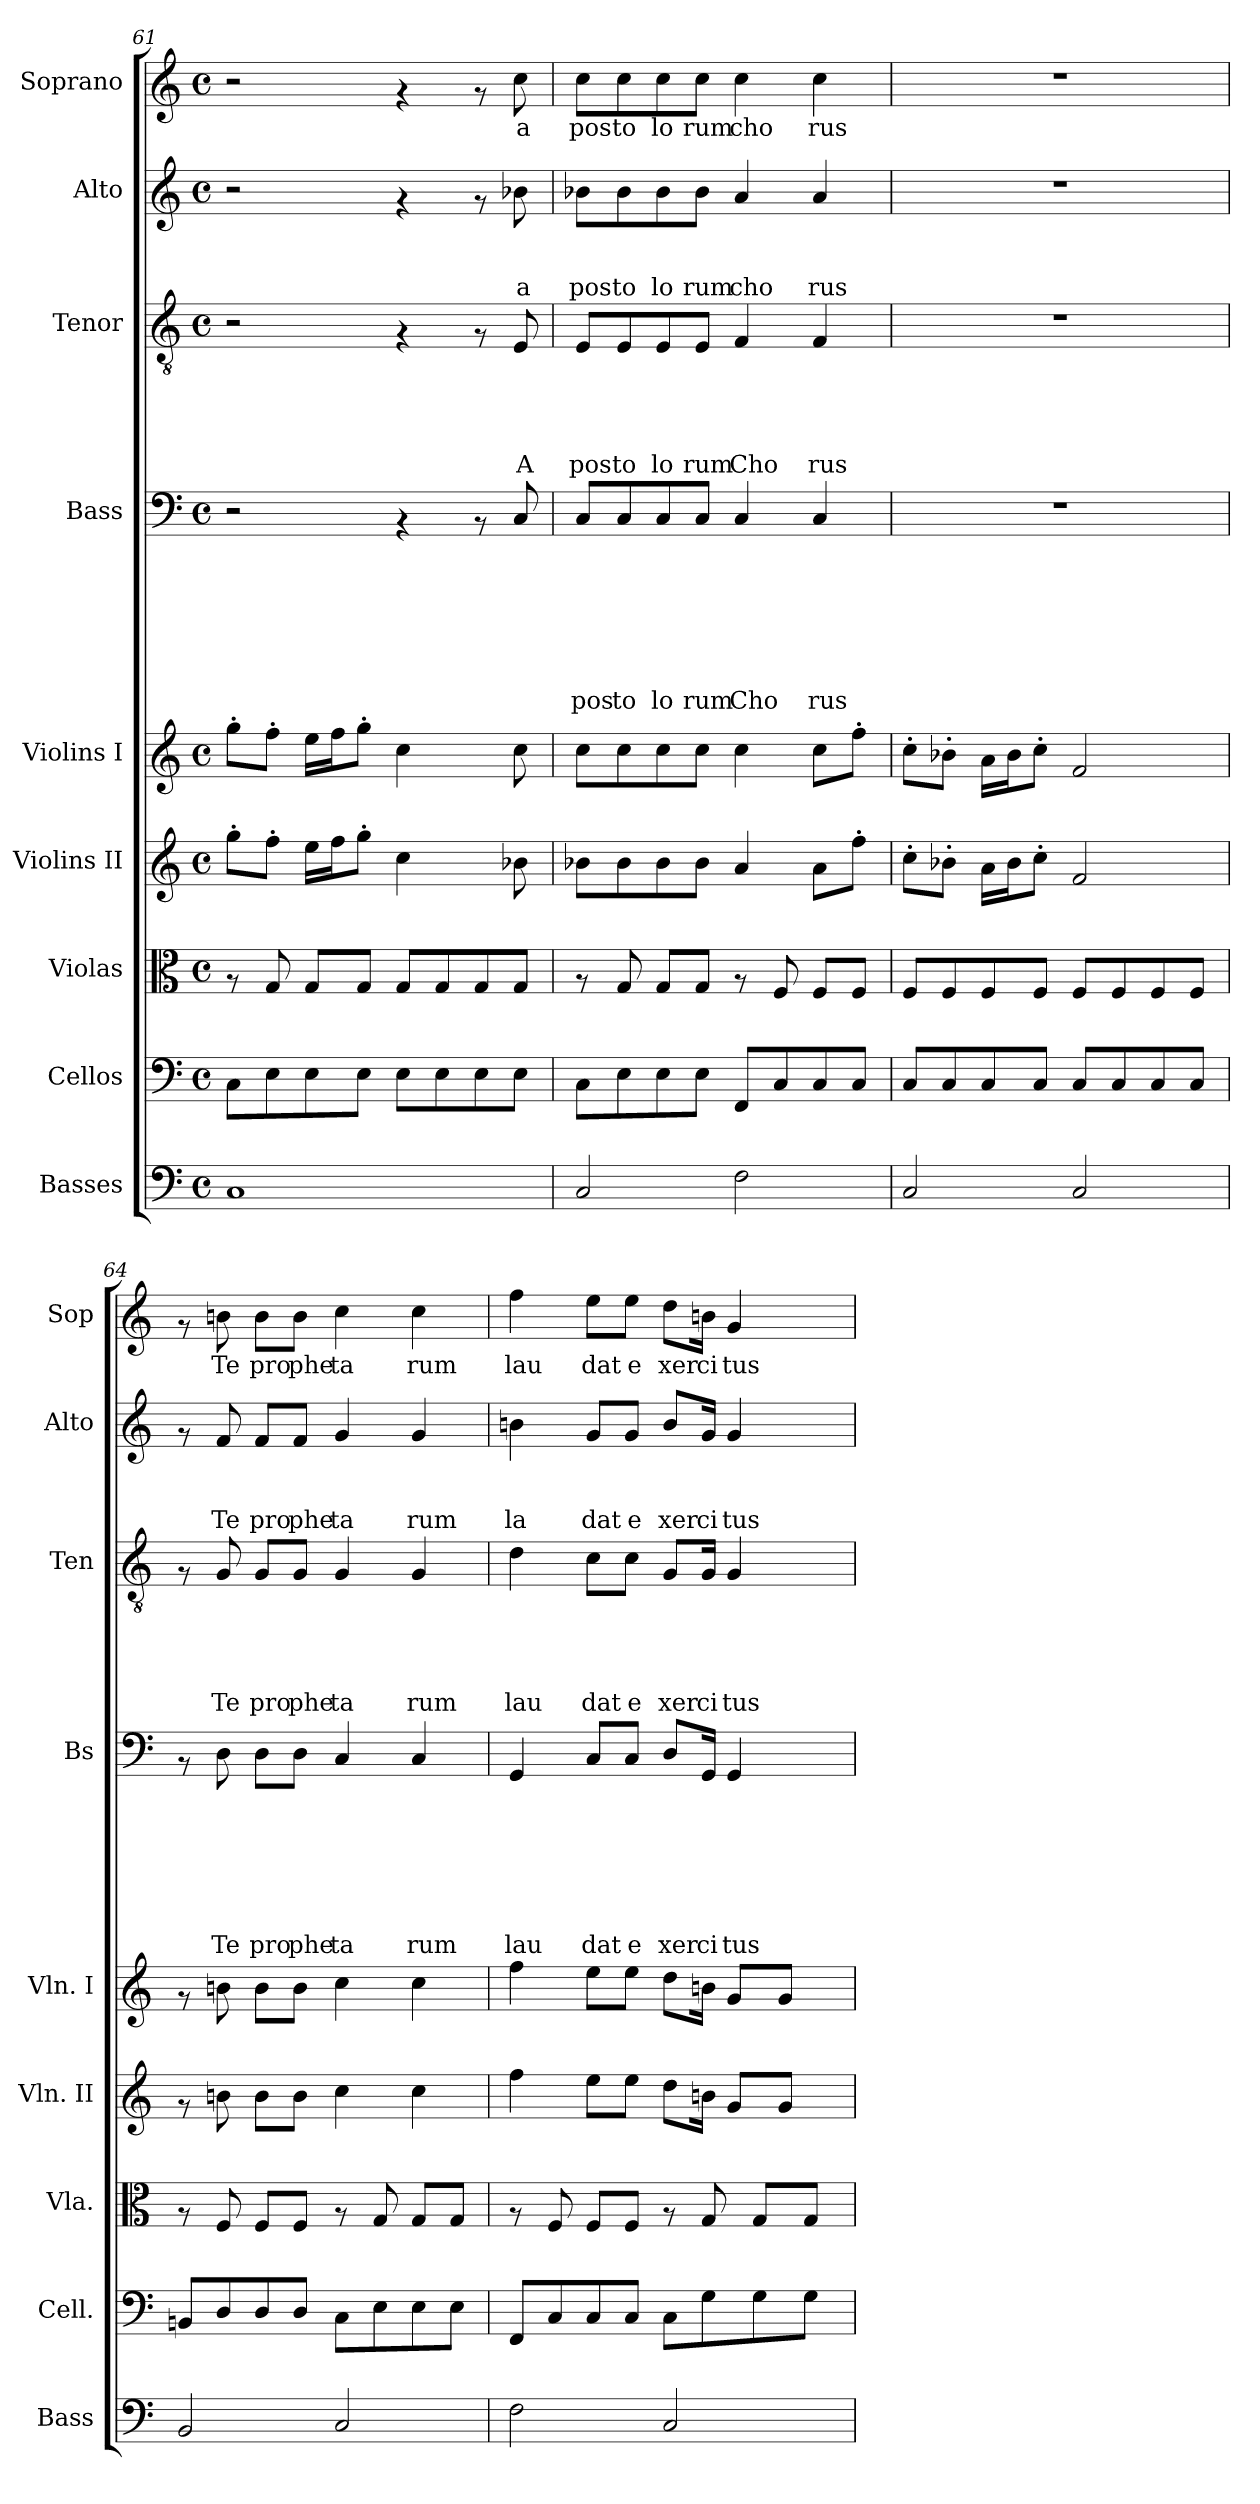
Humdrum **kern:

**kern	**kern	**kern	**kern	**kern	**kern	**text	**text	**text	**text	**text	**text	**text	**kern	**text	**text	**text	**text	**text	**kern	**text	**text	**text	**kern	**text
*part9	*part8	*part7	*part6	*part5	*part4	*part4	*part4	*part4	*part4	*part4	*part4	*part4	*part3	*part3	*part3	*part3	*part3	*part3	*part2	*part2	*part2	*part2	*part1	*part1
*staff9	*staff8	*staff7	*staff6	*staff5	*staff4	*staff4	*staff4	*staff4	*staff4	*staff4	*staff4	*staff4	*staff3	*staff3	*staff3	*staff3	*staff3	*staff3	*staff2	*staff2	*staff2	*staff2	*staff1	*staff1
*I"Basses	*I"Cellos	*I"Violas	*I"Violins II	*I"Violins I	*I"Bass	*	*	*	*	*	*	*	*I"Tenor	*	*	*	*	*	*I"Alto	*	*	*	*I"Soprano	*
*I'Bass	*I'Cell.	*I'Vla.	*I'Vln. II	*I'Vln. I	*I'Bs	*	*	*	*	*	*	*	*I'Ten	*	*	*	*	*	*I'Alto	*	*	*	*I'Sop	*
*clefF4	*clefF4	*clefC3	*clefG2	*clefG2	*clefF4	*	*	*	*	*	*	*	*clefGv2	*	*	*	*	*	*clefG2	*	*	*	*clefG2	*
*ITrd7c12	*	*	*	*	*	*	*	*	*	*	*	*	*	*	*	*	*	*	*	*	*	*	*	*
*k[]	*k[]	*k[]	*k[]	*k[]	*k[]	*	*	*	*	*	*	*	*k[]	*	*	*	*	*	*k[]	*	*	*	*k[]	*
*C:	*C:	*C:	*C:	*C:	*C:	*	*	*	*	*	*	*	*C:	*	*	*	*	*	*C:	*	*	*	*C:	*
*M4/4	*M4/4	*M4/4	*M4/4	*M4/4	*M4/4	*	*	*	*	*	*	*	*M4/4	*	*	*	*	*	*M4/4	*	*	*	*M4/4	*
*met(c)	*met(c)	*met(c)	*met(c)	*met(c)	*met(c)	*	*	*	*	*	*	*	*met(c)	*	*	*	*	*	*met(c)	*	*	*	*met(c)	*
=61	=61	=61	=61	=61	=61	=61	=61	=61	=61	=61	=61	=61	=61	=61	=61	=61	=61	=61	=61	=61	=61	=61	=61	=61
1CC	8C\L	8rG	8gg'>\L	8gg'>\L	2r	.	.	.	.	.	.	.	2r	.	.	.	.	.	2r	.	.	.	2r	.
.	8E\	8G/	8ff'>\J	8ff'>\J	.	.	.	.	.	.	.	.	.	.	.	.	.	.	.	.	.	.	.	.
.	8E\	8G/L	16ee\LL	16ee\LL	.	.	.	.	.	.	.	.	.	.	.	.	.	.	.	.	.	.	.	.
.	.	.	16ff\J	16ff\J	.	.	.	.	.	.	.	.	.	.	.	.	.	.	.	.	.	.	.	.
.	8E\J	8G/J	8gg'>\J	8gg'>\J	.	.	.	.	.	.	.	.	.	.	.	.	.	.	.	.	.	.	.	.
.	8E\L	8G/L	4cc\	4cc\	4rAA	.	.	.	.	.	.	.	4rF	.	.	.	.	.	4rf	.	.	.	4rf	.
.	8E\	8G/	.	.	.	.	.	.	.	.	.	.	.	.	.	.	.	.	.	.	.	.	.	.
.	8E\	8G/	8ryy	8ryy	8rAA	.	.	.	.	.	.	.	8rF	.	.	.	.	.	8rf	.	.	.	8rf	.
!	!	!	!	!	!	!	!	!	!	!	!	!	!	!	!	!	!	!LO:LY:b	!	!	!	!LO:LY:b	!	!LO:LY:b
.	8E\J	8G/J	8b-X\	8cc\	8C/	.	.	.	.	.	.	.	8E/	.	.	.	.	A	8b-X\	.	.	a	8cc\	a
!!LO:LB:g=z
=62	=62	=62	=62	=62	=62	=62	=62	=62	=62	=62	=62	=62	=62	=62	=62	=62	=62	=62	=62	=62	=62	=62	=62	=62
!	!	!	!	!	!	!	!	!	!	!	!	!LO:LY:b	!	!	!	!	!	!LO:LY:b	!	!	!	!LO:LY:b	!	!LO:LY:b
2CC/	8C\L	8rG	8b-X\L	8cc\L	8C/L	.	.	.	.	.	.	pos	8E/L	.	.	.	.	pos	8b-X\L	.	.	pos	8cc\L	pos
!	!	!	!	!	!	!	!	!	!	!	!	!LO:LY:b	!	!	!	!	!	!LO:LY:b	!	!	!	!LO:LY:b	!	!LO:LY:b
.	8E\	8G/	8b-\	8cc\	8C/	.	.	.	.	.	.	to	8E/	.	.	.	.	to	8b-\	.	.	to	8cc\	to
!	!	!	!	!	!	!	!	!	!	!	!	!LO:LY:b	!	!	!	!	!	!LO:LY:b	!	!	!	!LO:LY:b	!	!LO:LY:b
.	8E\	8G/L	8b-\	8cc\	8C/	.	.	.	.	.	.	lo	8E/	.	.	.	.	lo	8b-\	.	.	lo	8cc\	lo
!	!	!	!	!	!	!	!	!	!	!	!	!LO:LY:b	!	!	!	!	!	!LO:LY:b	!	!	!	!LO:LY:b	!	!LO:LY:b
.	8E\J	8G/J	8b-\J	8cc\J	8C/J	.	.	.	.	.	.	rum	8E/J	.	.	.	.	rum	8b-\J	.	.	rum	8cc\J	rum
!	!	!	!	!	!	!	!	!	!	!	!	!LO:LY:b	!	!	!	!	!	!LO:LY:b	!	!	!	!LO:LY:b	!	!LO:LY:b
2FF\	8FF/L	8rG	4a/	4cc\	4C/	.	.	.	.	.	.	Cho	4F/	.	.	.	.	Cho	4a/	.	.	cho	4cc\	cho
.	8C/	8F/	.	.	.	.	.	.	.	.	.	.	.	.	.	.	.	.	.	.	.	.	.	.
!	!	!	!	!	!	!	!	!	!	!	!	!LO:LY:b	!	!	!	!	!	!LO:LY:b	!	!	!	!LO:LY:b	!	!LO:LY:b
.	8C/	8F/L	8a\L	8cc\L	4C/	.	.	.	.	.	.	rus	4F/	.	.	.	.	rus	4a/	.	.	rus	4cc\	rus
.	8C/J	8F/J	8ff'>\J	8ff'>\J	.	.	.	.	.	.	.	.	.	.	.	.	.	.	.	.	.	.	.	.
=63	=63	=63	=63	=63	=63	=63	=63	=63	=63	=63	=63	=63	=63	=63	=63	=63	=63	=63	=63	=63	=63	=63	=63	=63
2CC/	8C/L	8F/L	8cc'>\L	8cc'>\L	1r	.	.	.	.	.	.	.	1r	.	.	.	.	.	1r	.	.	.	1r	.
.	8C/	8F/	8b-X'>\J	8b-X'>\J	.	.	.	.	.	.	.	.	.	.	.	.	.	.	.	.	.	.	.	.
.	8C/	8F/	16a\LL	16a\LL	.	.	.	.	.	.	.	.	.	.	.	.	.	.	.	.	.	.	.	.
.	.	.	16b-\J	16b-\J	.	.	.	.	.	.	.	.	.	.	.	.	.	.	.	.	.	.	.	.
.	8C/J	8F/J	8cc'>\J	8cc'>\J	.	.	.	.	.	.	.	.	.	.	.	.	.	.	.	.	.	.	.	.
2CC/	8C/L	8F/L	2f/	2f/	.	.	.	.	.	.	.	.	.	.	.	.	.	.	.	.	.	.	.	.
.	8C/	8F/	.	.	.	.	.	.	.	.	.	.	.	.	.	.	.	.	.	.	.	.	.	.
.	8C/	8F/	.	.	.	.	.	.	.	.	.	.	.	.	.	.	.	.	.	.	.	.	.	.
.	8C/J	8F/J	.	.	.	.	.	.	.	.	.	.	.	.	.	.	.	.	.	.	.	.	.	.
=64	=64	=64	=64	=64	=64	=64	=64	=64	=64	=64	=64	=64	=64	=64	=64	=64	=64	=64	=64	=64	=64	=64	=64	=64
2BBB/	8BBn/L	8rG	8rf	8rf	8rAA	.	.	.	.	.	.	.	8rF	.	.	.	.	.	8rf	.	.	.	8rf	.
!	!	!	!	!	!	!	!	!	!	!	!	!LO:LY:b	!	!	!	!	!	!LO:LY:b	!	!	!	!LO:LY:b	!	!LO:LY:b
.	8D/	8F/	8bn\	8bn\	8D\	.	.	.	.	.	.	Te	8G/	.	.	.	.	Te	8f/	.	.	Te	8bn\	Te
!	!	!	!	!	!	!	!	!	!	!	!	!LO:LY:b	!	!	!	!	!	!LO:LY:b	!	!	!	!LO:LY:b	!	!LO:LY:b
.	8D/	8F/L	8b\L	8b\L	8D\L	.	.	.	.	.	.	pro	8G/L	.	.	.	.	pro	8f/L	.	.	pro	8b\L	pro
!	!	!	!	!	!	!	!	!	!	!	!	!LO:LY:b	!	!	!	!	!	!LO:LY:b	!	!	!	!LO:LY:b	!	!LO:LY:b
.	8D/J	8F/J	8b\J	8b\J	8D\J	.	.	.	.	.	.	phe	8G/J	.	.	.	.	phe	8f/J	.	.	phe	8b\J	phe
!	!	!	!	!	!	!	!	!	!	!	!	!LO:LY:b	!	!	!	!	!	!LO:LY:b	!	!	!	!LO:LY:b	!	!LO:LY:b
2CC/	8C\L	8rG	4cc\	4cc\	4C/	.	.	.	.	.	.	ta	4G/	.	.	.	.	ta	4g/	.	.	ta	4cc\	ta
.	8E\	8G/	.	.	.	.	.	.	.	.	.	.	.	.	.	.	.	.	.	.	.	.	.	.
!	!	!	!	!	!	!	!	!	!	!	!	!LO:LY:b	!	!	!	!	!	!LO:LY:b	!	!	!	!LO:LY:b	!	!LO:LY:b
.	8E\	8G/L	4cc\	4cc\	4C/	.	.	.	.	.	.	rum	4G/	.	.	.	.	rum	4g/	.	.	rum	4cc\	rum
.	8E\J	8G/J	.	.	.	.	.	.	.	.	.	.	.	.	.	.	.	.	.	.	.	.	.	.
=65	=65	=65	=65	=65	=65	=65	=65	=65	=65	=65	=65	=65	=65	=65	=65	=65	=65	=65	=65	=65	=65	=65	=65	=65
!	!	!	!	!	!	!	!	!	!	!	!	!LO:LY:b	!	!	!	!	!	!LO:LY:b	!	!	!	!LO:LY:b	!	!LO:LY:b
2FF\	8FF/L	8rG	4ff\	4ff\	4GG/	.	.	.	.	.	.	lau	4d\	.	.	.	.	lau	4bn\	.	.	la	4ff\	lau
.	8C/	8F/	.	.	.	.	.	.	.	.	.	.	.	.	.	.	.	.	.	.	.	.	.	.
!	!	!	!	!	!	!	!	!	!	!	!	!LO:LY:b	!	!	!	!	!	!LO:LY:b	!	!	!	!LO:LY:b	!	!LO:LY:b
.	8C/	8F/L	8ee\L	8ee\L	8C/L	.	.	.	.	.	.	dat	8c\L	.	.	.	.	dat	8g/L	.	.	dat	8ee\L	dat
!	!	!	!	!	!	!	!	!	!	!	!	!LO:LY:b	!	!	!	!	!	!LO:LY:b	!	!	!	!LO:LY:b	!	!LO:LY:b
.	8C/J	8F/J	8ee\J	8ee\J	8C/J	.	.	.	.	.	.	e	8c\J	.	.	.	.	e	8g/J	.	.	e	8ee\J	e
!	!	!	!	!	!	!	!	!	!	!	!	!LO:LY:b	!	!	!	!	!	!LO:LY:b	!	!	!	!LO:LY:b	!	!LO:LY:b
2CC/	8C\L	8rG	8dd\L	8dd\L	8D/L	.	.	.	.	.	.	xer	8G/L	.	.	.	.	xer	8b/L	.	.	xer	8dd\L	xer
!	!	!	!	!	!	!	!	!	!	!	!	!LO:LY:b	!	!	!	!	!	!LO:LY:b	!	!	!	!LO:LY:b	!	!LO:LY:b
.	8G\	8G/	16bn\Jk	16bn\Jk	16GG/Jk	.	.	.	.	.	.	ci	16G/Jk	.	.	.	.	ci	16g/Jk	.	.	ci	16bn\Jk	ci
!	!	!	!	!	!	!	!	!	!	!	!	!LO:LY:b	!	!	!	!	!	!LO:LY:b	!	!	!	!LO:LY:b	!	!LO:LY:b
.	.	.	8g/L	8g/L	4GG/	.	.	.	.	.	.	tus	4G/	.	.	.	.	tus	4g/	.	.	tus	4g/	tus
.	8G\	8G/L	.	.	.	.	.	.	.	.	.	.	.	.	.	.	.	.	.	.	.	.	.	.
.	.	.	8g/J	8g/J	.	.	.	.	.	.	.	.	.	.	.	.	.	.	.	.	.	.	.	.
.	8G\J	8G/J	.	.	.	.	.	.	.	.	.	.	.	.	.	.	.	.	.	.	.	.	.	.
.	.	.	16ryy	16ryy	16ryy	.	.	.	.	.	.	.	16ryy	.	.	.	.	.	16ryy	.	.	.	16ryy	.
=	=	=	=	=	=	=	=	=	=	=	=	=	=	=	=	=	=	=	=	=	=	=	=	=
*-	*-	*-	*-	*-	*-	*-	*-	*-	*-	*-	*-	*-	*-	*-	*-	*-	*-	*-	*-	*-	*-	*-	*-	*-
